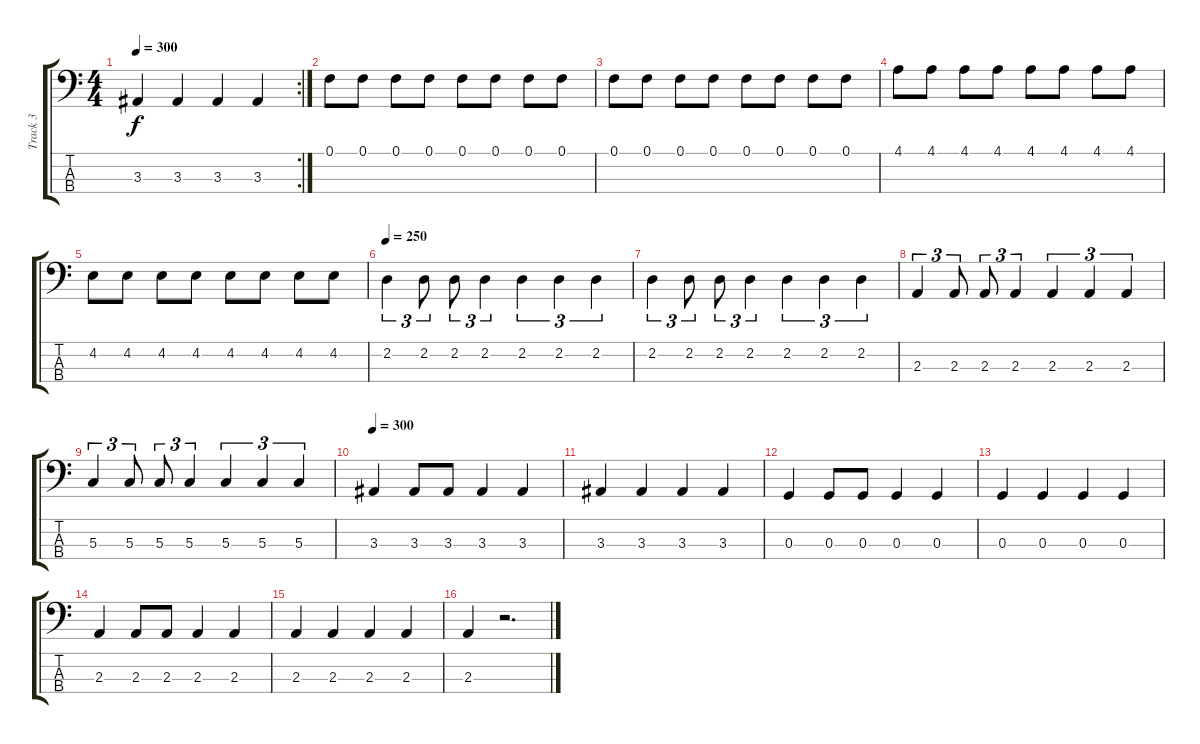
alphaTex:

\track ("Track 3" "Track 3") {instrument electricbasspick}
\staff {score tabs}
\tuning (F2 C2 G1 D1) {hide}
\rc 2
\ts (4 4)
\tempo 300
\clef f4
\ks c
3.3.4{dy f} 3.3.4 3.3.4 3.3.4 |
0.1.8 0.1.8 0.1.8 0.1.8 0.1.8 0.1.8 0.1.8 0.1.8 |
0.1.8 0.1.8 0.1.8 0.1.8 0.1.8 0.1.8 0.1.8 0.1.8 |
4.1.8 4.1.8 4.1.8 4.1.8 4.1.8 4.1.8 4.1.8 4.1.8 |
4.2.8 4.2.8 4.2.8 4.2.8 4.2.8 4.2.8 4.2.8 4.2.8 |
\tempo 250
2.2.4{tu (3 2)} 2.2.8{tu (3 2)} 2.2.8{tu (3 2)} 2.2.4{tu (3 2)} 2.2.4{tu (3 2)} 2.2.4{tu (3 2)} 2.2.4{tu (3 2)} |
2.2.4{tu (3 2)} 2.2.8{tu (3 2)} 2.2.8{tu (3 2)} 2.2.4{tu (3 2)} 2.2.4{tu (3 2)} 2.2.4{tu (3 2)} 2.2.4{tu (3 2)} |
2.3.4{tu (3 2)} 2.3.8{tu (3 2)} 2.3.8{tu (3 2)} 2.3.4{tu (3 2)} 2.3.4{tu (3 2)} 2.3.4{tu (3 2)} 2.3.4{tu (3 2)} |
5.3.4{tu (3 2)} 5.3.8{tu (3 2)} 5.3.8{tu (3 2)} 5.3.4{tu (3 2)} 5.3.4{tu (3 2)} 5.3.4{tu (3 2)} 5.3.4{tu (3 2)} |
\tempo 300
3.3.4 3.3.8 3.3.8 3.3.4 3.3.4 |
3.3.4 3.3.4 3.3.4 3.3.4 |
0.3.4 0.3.8 0.3.8 0.3.4 0.3.4 |
0.3.4 0.3.4 0.3.4 0.3.4 |
2.3.4 2.3.8 2.3.8 2.3.4 2.3.4 |
2.3.4 2.3.4 2.3.4 2.3.4 |
2.3.4 r.2{d}
